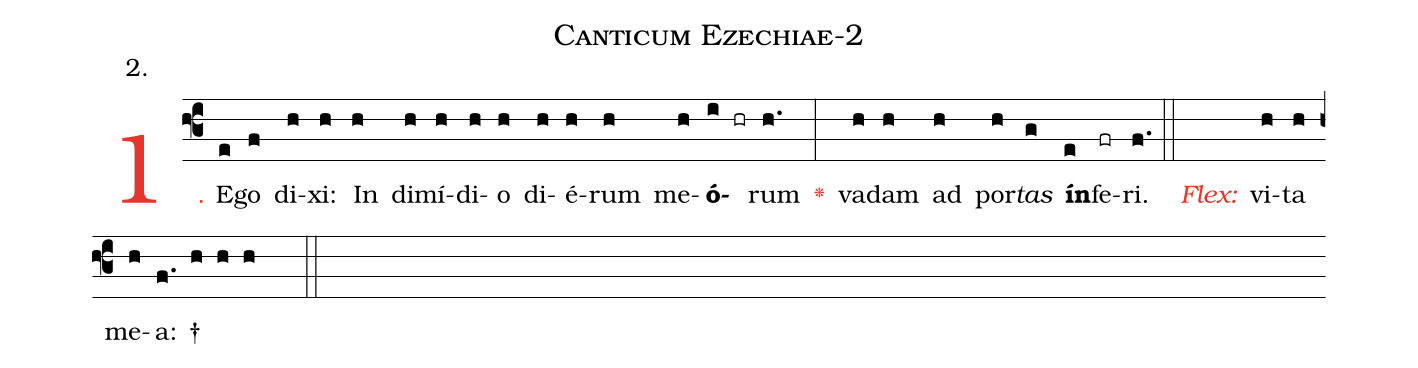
name: Canticum Ezechiae-2;
annotation: 2.;
%%
(f3)<c>1.</c> E(e)go(f) di(h)xi:(h) In(h) di(h)mí(h)di(h)o(h) di(h)é(h)rum(h) me(h)<b>ó</b>(i hr)rum(h.) <c><v>\greheightstar</v></c>(:) va(h)dam(h) ad(h) por(h)<i>tas</i>(g) <b>ín</b>(e)fe(fr)ri.(f.) (::)
()<c><i>Flex:</i></c>()  vi(h)ta(h) me(h)a: †(f. h h h  ::)

%E(h) u(h) o(h) u(g) a(e) e.(f.) (::)
